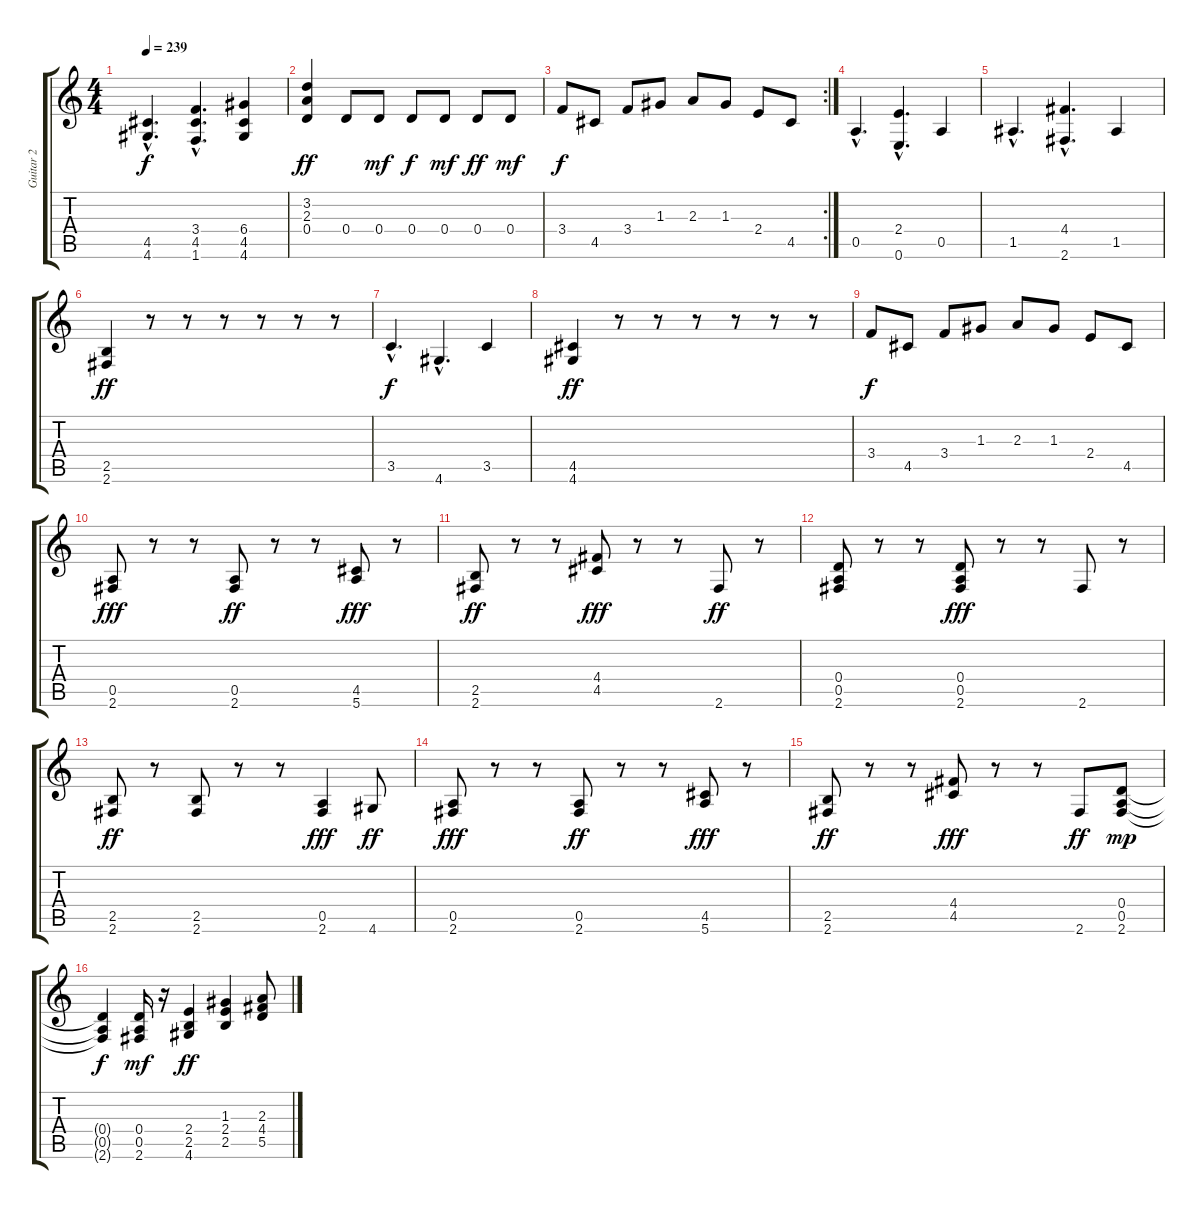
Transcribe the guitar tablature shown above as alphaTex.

\track ("Guitar 2" "Guitar 2") {instrument distortionguitar}
\staff {score tabs}
\tuning (E4 B3 G3 D3 A2 E2) {hide}
\ts (4 4)
\tempo 239
\clef g2
\ks c
(4.5{hac} 4.6{hac}).4{d dy f} (3.4{hac} 4.5{hac} 1.6{hac}).4{d} (6.4 4.5 4.6).4 |
(3.2 2.3 0.4).4{dy ff} 0.4.8 0.4.8{dy mf} 0.4.8{dy f} 0.4.8{dy mf} 0.4.8{dy ff} 0.4.8{dy mf} |
\rc 2
3.4.8{dy f} 4.5.8 3.4.8 1.3.8 2.3.8 1.3.8 2.4.8 4.5.8 |
0.5{hac}.4{d} (2.4{hac} 0.6{hac}).4{d} 0.5.4 |
1.5{hac}.4{d} (4.4{hac} 2.6{hac}).4{d} 1.5.4 |
(2.5 2.6).4{dy ff} r.8 r.8 r.8 r.8 r.8 r.8 |
3.5{hac}.4{d dy f} 4.6{hac}.4{d} 3.5.4 |
(4.5 4.6).4{dy ff} r.8 r.8 r.8 r.8 r.8 r.8 |
3.4.8{dy f} 4.5.8 3.4.8 1.3.8 2.3.8 1.3.8 2.4.8 4.5.8 |
(0.5 2.6).8{dy fff} r.8 r.8 (0.5 2.6).8{dy ff} r.8 r.8 (4.5 5.6).8{dy fff} r.8 |
(2.5 2.6).8{dy ff} r.8 r.8 (4.4 4.5).8{dy fff} r.8 r.8 2.6.8{dy ff} r.8 |
(0.4 0.5 2.6).8 r.8 r.8 (0.4 0.5 2.6).8{dy fff} r.8 r.8 2.6.8 r.8 |
(2.5 2.6).8{dy ff} r.8 (2.5 2.6).8 r.8 r.8 (0.5 2.6).4{dy fff} 4.6.8{dy ff} |
(0.5 2.6).8{dy fff} r.8 r.8 (0.5 2.6).8{dy ff} r.8 r.8 (4.5 5.6).8{dy fff} r.8 |
(2.5 2.6).8{dy ff} r.8 r.8 (4.4 4.5).8{dy fff} r.8 r.8 2.6.8{dy ff} (0.4 0.5 2.6).8{dy mp} |
(0.4{t} 0.5{t} 2.6{t}).4{dy f} (0.4 0.5 2.6).16{dy mf} r.16 (2.4 2.5 4.6).4{dy ff} (1.3 2.4 2.5).4 (2.3 4.4 5.5).8
